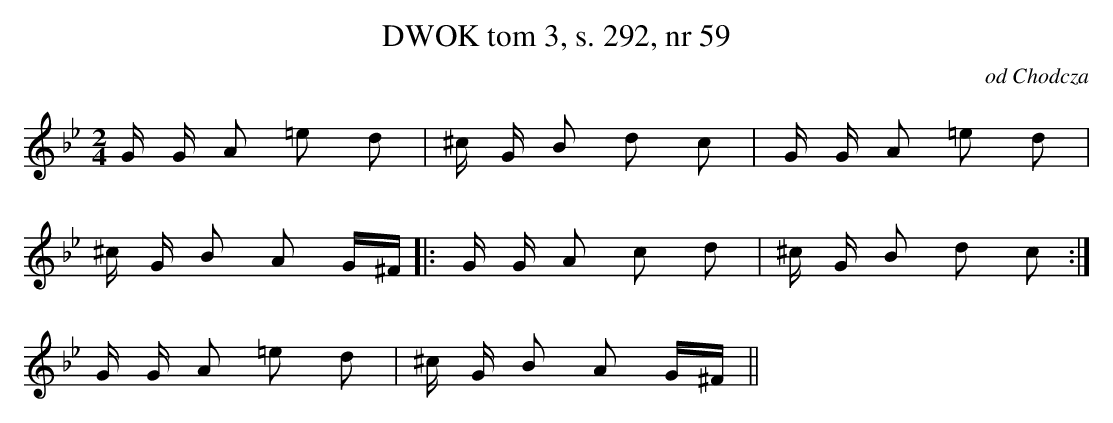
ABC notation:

X:1
T: DWOK tom 3, s. 292, nr 59
O: od Chodcza
L: 1/16
M: 2/4
K: Bb
G G A2 =e2  d2 |  ^c G B2 d2 c2 | G G A2 =e2 d2 |
^c G B2 A2 G^F |: G G A2 c2 d2 | ^c G B2 d2 c2 :|
G G A2 =e2 d2 | ^c G B2 A2 G^F ||
